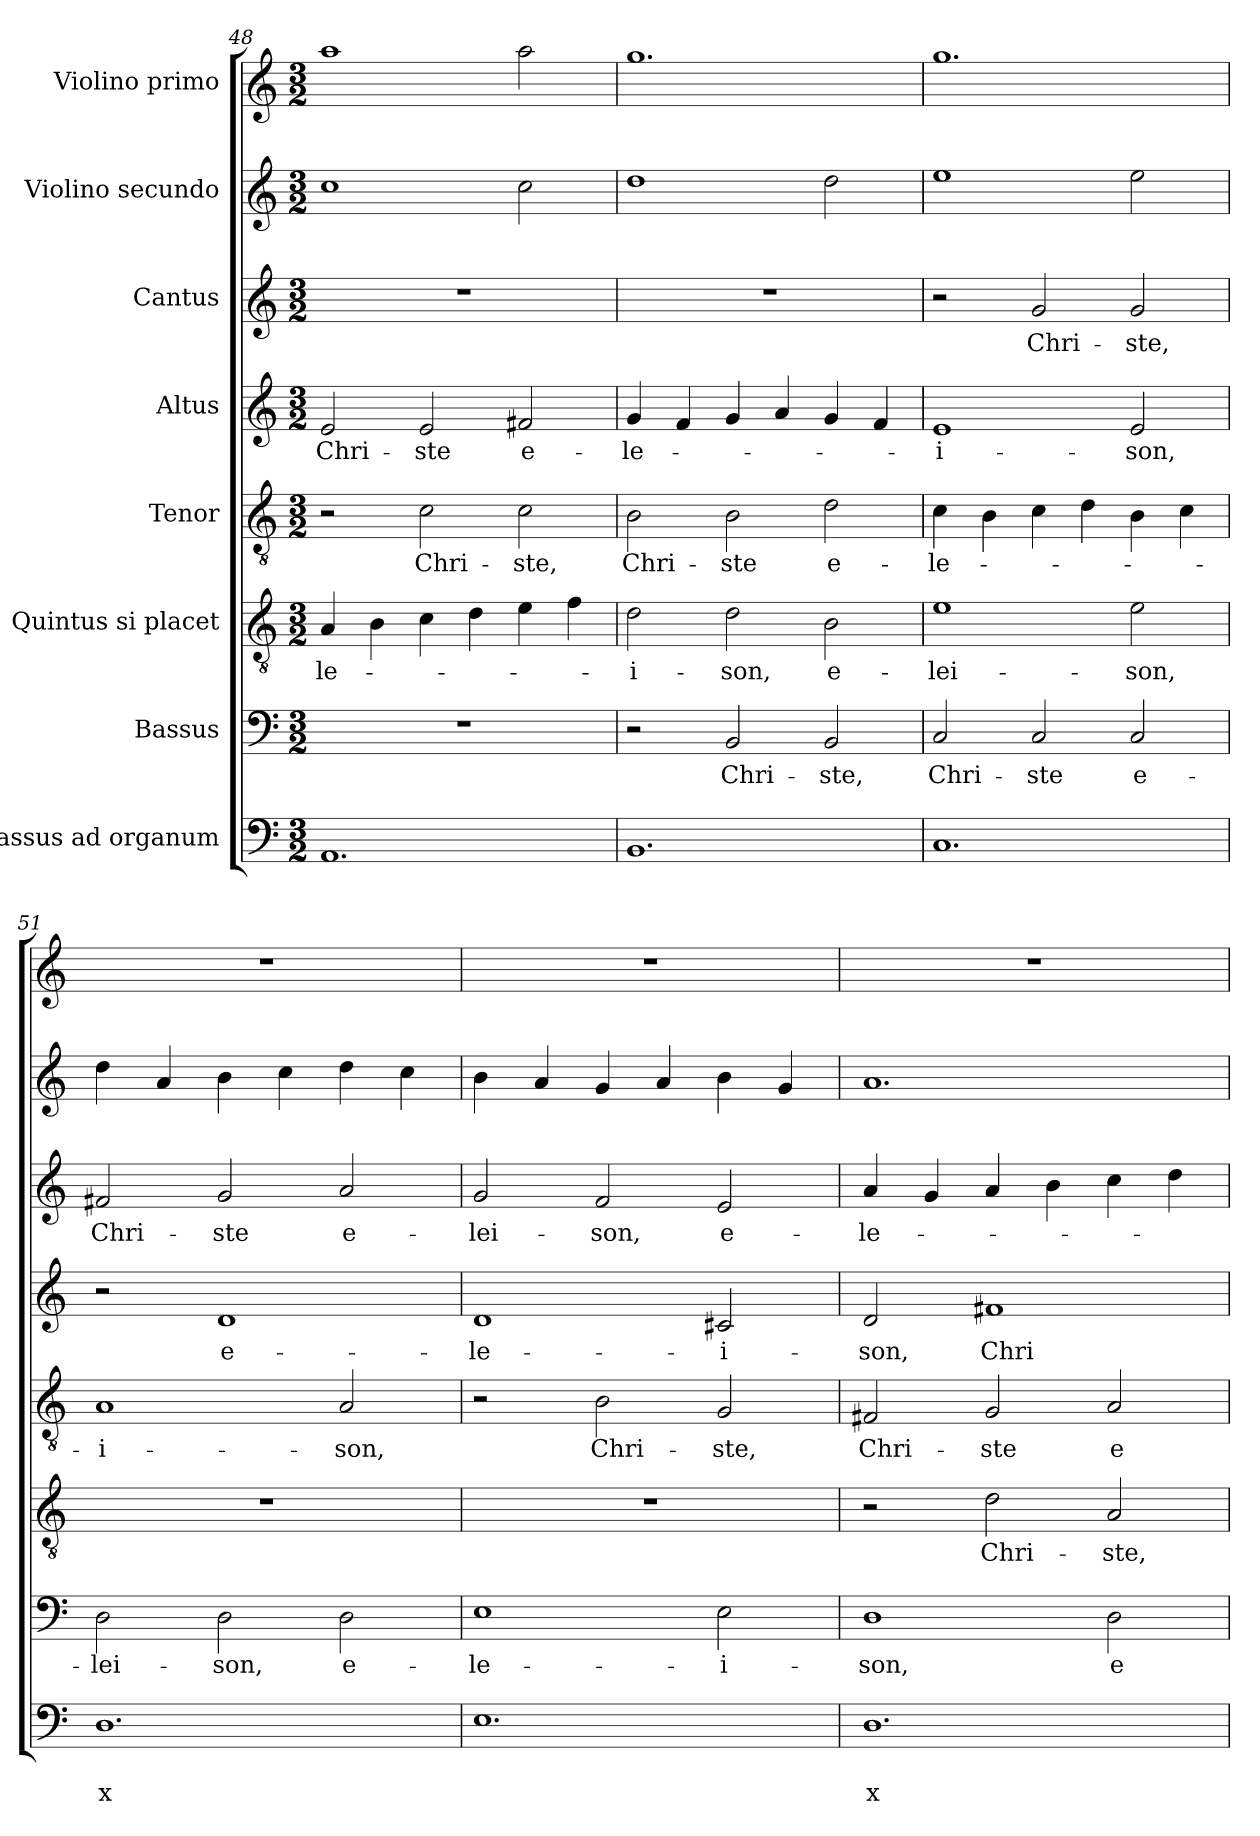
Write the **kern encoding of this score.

**kern	**text	**text	**kern	**text	**kern	**text	**kern	**text	**kern	**text	**kern	**text	**kern	**kern
*part8	*part8	*part8	*part7	*part7	*part6	*part6	*part5	*part5	*part4	*part4	*part3	*part3	*part2	*part1
*staff8	*staff8	*staff8	*staff7	*staff7	*staff6	*staff6	*staff5	*staff5	*staff4	*staff4	*staff3	*staff3	*staff2	*staff1
*I"Bassus ad organum	*	*	*I"Bassus	*	*I"Quintus si placet	*	*I"Tenor	*	*I"Altus	*	*I"Cantus	*	*I"Violino secundo	*I"Violino primo
*clefF4	*	*	*clefF4	*	*clefGv2	*	*clefGv2	*	*clefG2	*	*clefG2	*	*clefG2	*clefG2
*k[]	*	*	*k[]	*	*k[]	*	*k[]	*	*k[]	*	*k[]	*	*k[]	*k[]
*C:	*	*	*C:	*	*C:	*	*C:	*	*C:	*	*C:	*	*C:	*C:
*M3/2	*	*	*M3/2	*	*M3/2	*	*M3/2	*	*M3/2	*	*M3/2	*	*M3/2	*M3/2
=48	=48	=48	=48	=48	=48	=48	=48	=48	=48	=48	=48	=48	=48	=48
!	!	!	!	!	!	!LO:LY:b	!	!	!	!LO:LY:b	!	!	!	!
1.AA	.	.	1.r	.	4A/	-le-	2r	.	2e/	Chri-	1.r	.	1cc	1aa
.	.	.	.	.	4B\	.	.	.	.	.	.	.	.	.
!	!	!	!	!	!	!	!	!LO:LY:b	!	!LO:LY:b	!	!	!	!
.	.	.	.	.	4c\	.	2c\	Chri-	2e/	-ste	.	.	.	.
.	.	.	.	.	4d\	.	.	.	.	.	.	.	.	.
!	!	!	!	!	!	!	!	!LO:LY:b	!	!LO:LY:b	!	!	!	!
.	.	.	.	.	4e\	.	2c\	-ste,	2f#X/	e-	.	.	2cc\	2aa\
.	.	.	.	.	4f\	.	.	.	.	.	.	.	.	.
=49	=49	=49	=49	=49	=49	=49	=49	=49	=49	=49	=49	=49	=49	=49
!	!	!	!	!	!	!LO:LY:b	!	!LO:LY:b	!	!LO:LY:b	!	!	!	!
1.BB	.	.	2r	.	2d\	-i-	2B\	Chri-	4g/	-le-	1.r	.	1dd	1.gg
.	.	.	.	.	.	.	.	.	4f/	.	.	.	.	.
!	!	!	!	!LO:LY:b	!	!LO:LY:b	!	!LO:LY:b	!	!	!	!	!	!
.	.	.	2BB/	Chri-	2d\	-son,	2B\	-ste	4g/	.	.	.	.	.
.	.	.	.	.	.	.	.	.	4a/	.	.	.	.	.
!	!	!	!	!LO:LY:b	!	!LO:LY:b	!	!LO:LY:b	!	!	!	!	!	!
.	.	.	2BB/	-ste,	2B\	e-	2d\	e-	4g/	.	.	.	2dd\	.
.	.	.	.	.	.	.	.	.	4f/	.	.	.	.	.
=50	=50	=50	=50	=50	=50	=50	=50	=50	=50	=50	=50	=50	=50	=50
!	!	!	!	!LO:LY:b	!	!LO:LY:b	!	!LO:LY:b	!	!LO:LY:b	!	!	!	!
1.C	.	.	2C/	Chri-	1e	-lei-	4c\	-le-	1e	-i-	2r	.	1ee	1.gg
.	.	.	.	.	.	.	4B\	.	.	.	.	.	.	.
!	!	!	!	!LO:LY:b	!	!	!	!	!	!	!	!LO:LY:b	!	!
.	.	.	2C/	-ste	.	.	4c\	.	.	.	2g/	Chri-	.	.
.	.	.	.	.	.	.	4d\	.	.	.	.	.	.	.
!	!	!	!	!LO:LY:b	!	!LO:LY:b	!	!	!	!LO:LY:b	!	!LO:LY:b	!	!
.	.	.	2C/	e-	2e\	-son,	4B\	.	2e/	-son,	2g/	-ste,	2ee\	.
.	.	.	.	.	.	.	4c\	.	.	.	.	.	.	.
=51	=51	=51	=51	=51	=51	=51	=51	=51	=51	=51	=51	=51	=51	=51
!	!	!LO:LY:b	!	!LO:LY:b	!	!	!	!LO:LY:b	!	!	!	!LO:LY:b	!	!
1.D	.	x	2D\	-lei-	1.r	.	1A	-i-	2r	.	2f#X/	Chri-	4dd\	1.r
.	.	.	.	.	.	.	.	.	.	.	.	.	4a/	.
!	!	!	!	!LO:LY:b	!	!	!	!	!	!LO:LY:b	!	!LO:LY:b	!	!
.	.	.	2D\	-son,	.	.	.	.	1d	e-	2g/	-ste	4b\	.
.	.	.	.	.	.	.	.	.	.	.	.	.	4cc\	.
!	!	!	!	!LO:LY:b	!	!	!	!LO:LY:b	!	!	!	!LO:LY:b	!	!
.	.	.	2D\	e-	.	.	2A/	-son,	.	.	2a/	e-	4dd\	.
.	.	.	.	.	.	.	.	.	.	.	.	.	4cc\	.
=52	=52	=52	=52	=52	=52	=52	=52	=52	=52	=52	=52	=52	=52	=52
!	!	!	!	!LO:LY:b	!	!	!	!	!	!LO:LY:b	!	!LO:LY:b	!	!
1.E	.	.	1E	-le-	1.r	.	2r	.	1d	-le-	2g/	-lei-	4b\	1.r
.	.	.	.	.	.	.	.	.	.	.	.	.	4a/	.
!	!	!	!	!	!	!	!	!LO:LY:b	!	!	!	!LO:LY:b	!	!
.	.	.	.	.	.	.	2B\	Chri-	.	.	2f/	-son,	4g/	.
.	.	.	.	.	.	.	.	.	.	.	.	.	4a/	.
!	!	!	!	!LO:LY:b	!	!	!	!LO:LY:b	!	!LO:LY:b	!	!LO:LY:b	!	!
.	.	.	2E\	-i-	.	.	2G/	-ste,	2c#X/	-i-	2e/	e-	4b\	.
.	.	.	.	.	.	.	.	.	.	.	.	.	4g/	.
!!LO:PB:g=z
=53	=53	=53	=53	=53	=53	=53	=53	=53	=53	=53	=53	=53	=53	=53
!	!	!LO:LY:b	!	!LO:LY:b	!	!	!	!LO:LY:b	!	!LO:LY:b	!	!LO:LY:b	!	!
1.D	.	x	1D	-son,	2r	.	2F#X/	Chri-	2d/	-son,	4a/	-le-	1.a	1.r
.	.	.	.	.	.	.	.	.	.	.	4g/	.	.	.
!	!	!	!	!	!	!LO:LY:b	!	!LO:LY:b	!	!LO:LY:b	!	!	!	!
.	.	.	.	.	2d\	Chri-	2G/	-ste	1f#X	Chri-	4a/	.	.	.
.	.	.	.	.	.	.	.	.	.	.	4b\	.	.	.
!	!	!	!	!LO:LY:b	!	!LO:LY:b	!	!LO:LY:b	!	!	!	!	!	!
.	.	.	2D\	e-	2A/	-ste,	2A/	e-	.	.	4cc\	.	.	.
.	.	.	.	.	.	.	.	.	.	.	4dd\	.	.	.
=	=	=	=	=	=	=	=	=	=	=	=	=	=	=
*-	*-	*-	*-	*-	*-	*-	*-	*-	*-	*-	*-	*-	*-	*-
